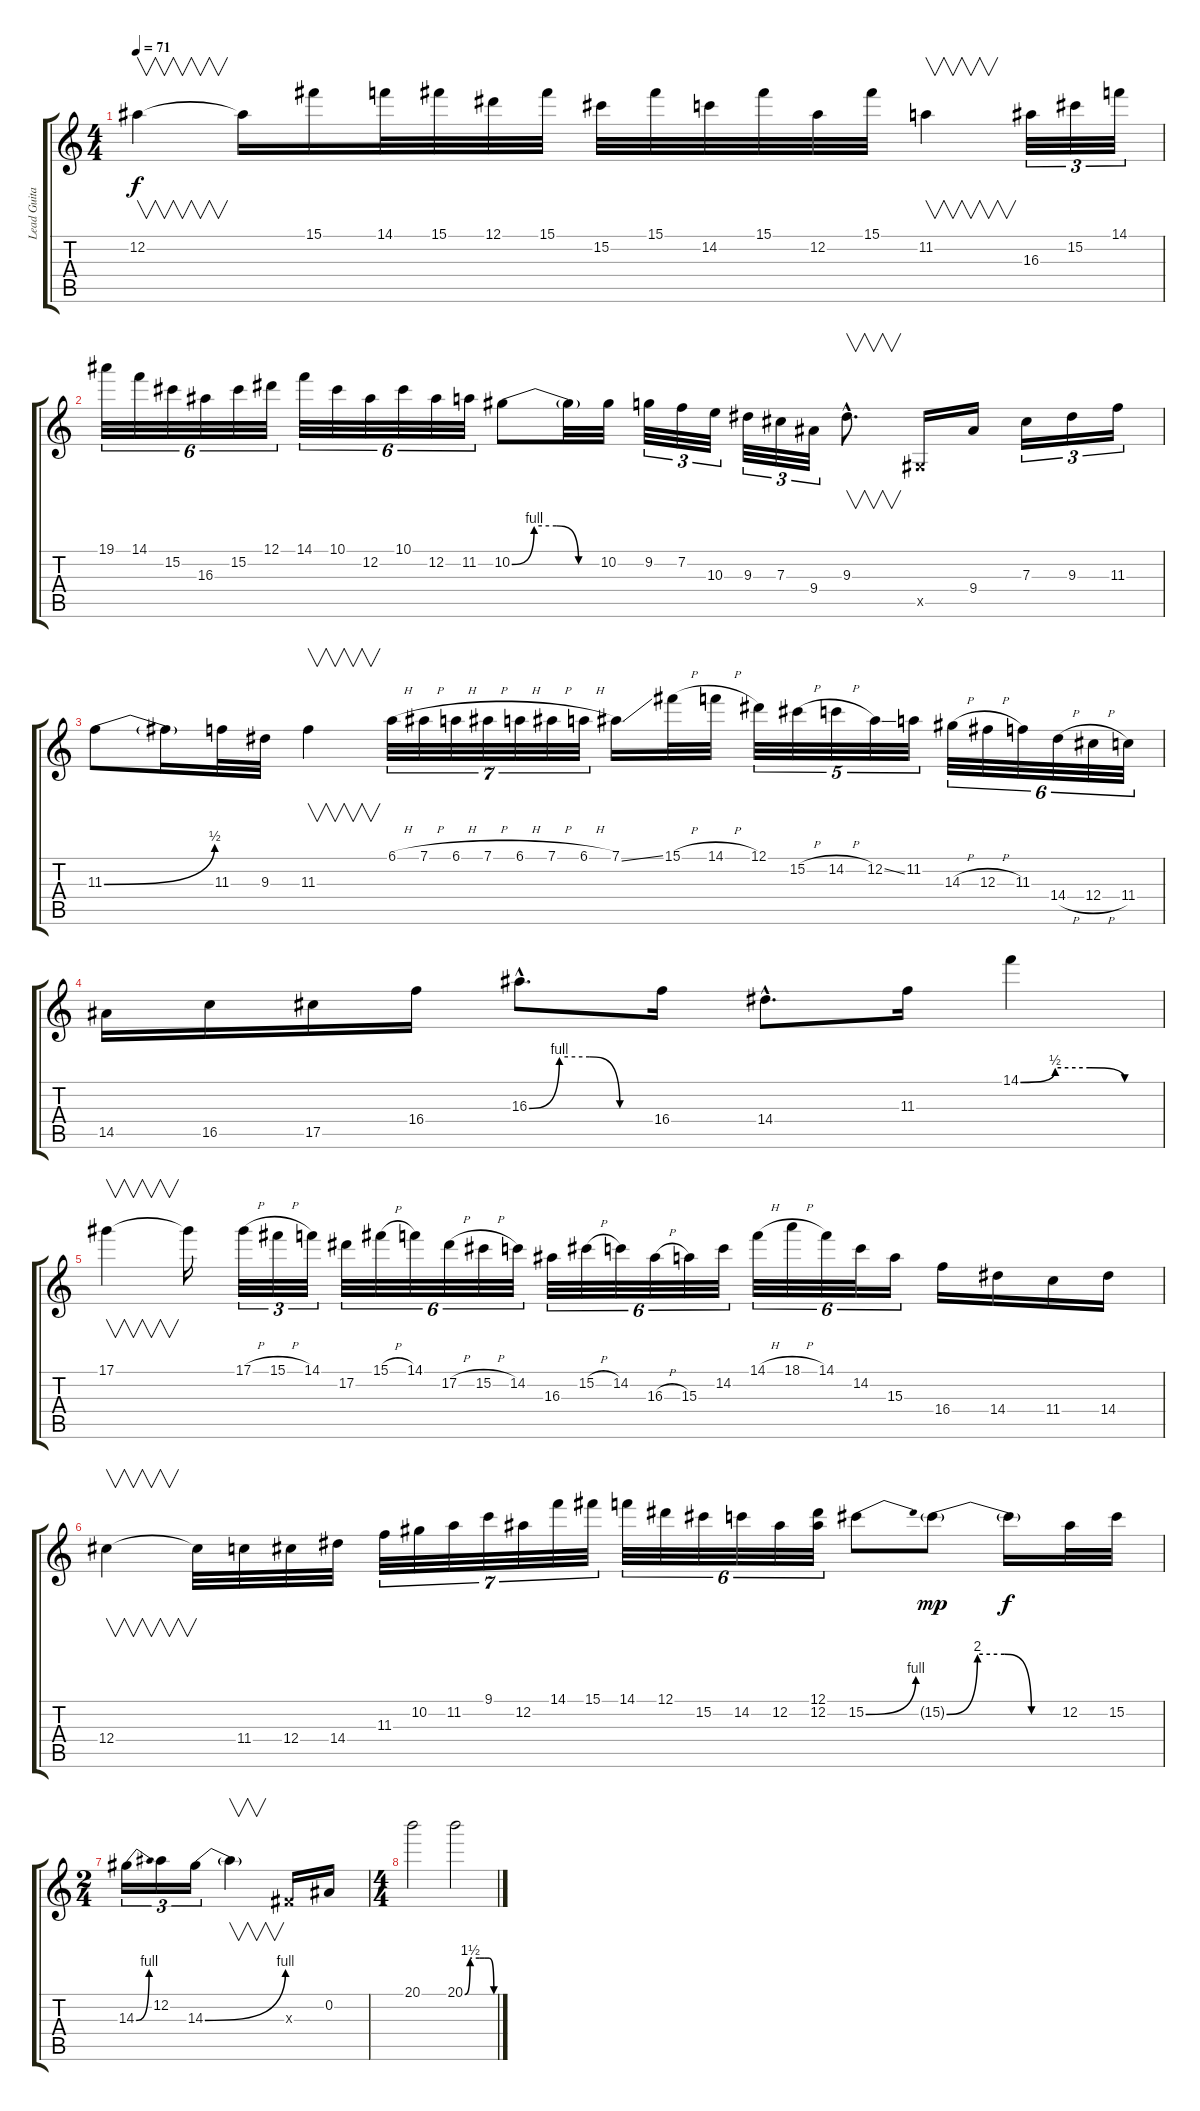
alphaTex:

\track ("Lead Guitar 1" "Lead Guita") {instrument overdrivenguitar}
\staff {score tabs}
\tuning (Eb4 Bb3 Gb3 Db3 Ab2 Eb2) {hide}
\ts (4 4)
\tempo 71
\clef g2
\ks c
12.2.4{v dy f} 12.2{t}.16 15.1.16 14.1.32 15.1.32 12.1.32 15.1.32 15.2.32 15.1.32 14.2.32 15.1.32 12.2.32 15.1.32 11.2.4{v} 16.3.32{tu (3 2)} 15.2.32{tu (3 2)} 14.1.32{tu (3 2)} |
19.1.32{tu (6 4)} 14.1.32{tu (6 4)} 15.2.32{tu (6 4)} 16.3.32{tu (6 4)} 15.2.32{tu (6 4)} 12.1.32{tu (6 4)} 14.1.32{tu (6 4)} 10.1.32{tu (6 4)} 12.2.32{tu (6 4)} 10.1.32{tu (6 4)} 12.2.32{tu (6 4)} 11.2.32{tu (6 4)} 10.2{be (custom 0 0 15 4 30 4 45 0 60 0)}.8 10.2{t}.32 10.2.32 9.2.32{tu (3 2)} 7.2.32{tu (3 2)} 10.3.32{tu (3 2)} 9.3.32{tu (3 2)} 7.3.32{tu (3 2)} 9.4.32{tu (3 2)} 9.3{hac}.8{v d} 0.5{x}.16 9.4.16 7.3.16{tu (3 2)} 9.3.16{tu (3 2)} 11.3.16{tu (3 2)} |
11.3{be (bend 0 0 60 2)}.8 11.3{t}.16 11.3.32 9.3.32 11.3.4{v} 6.1{h}.32{tu (7 4)} 7.1{h}.32{tu (7 4)} 6.1{h}.32{tu (7 4)} 7.1{h}.32{tu (7 4)} 6.1{h}.32{tu (7 4)} 7.1{h}.32{tu (7 4)} 6.1{h}.32{tu (7 4)} 7.1{ss}.16 15.1{h}.32 14.1{h}.32 12.1.32{tu (5 4)} 15.2{h}.32{tu (5 4)} 14.2{h}.32{tu (5 4)} 12.2{ss}.32{tu (5 4)} 11.2.32{tu (5 4)} 14.3{h}.32{tu (6 4)} 12.3{h}.32{tu (6 4)} 11.3.32{tu (6 4)} 14.4{h}.32{tu (6 4)} 12.4{h}.32{tu (6 4)} 11.4.32{tu (6 4)} |
14.5.16 16.5.16 17.5.16 16.4.16 16.3{be (custom 0 0 15 4 30 4 45 0 60 0) hac}.8{d} 16.4.16 14.4{hac}.8{d} 11.3.16 14.1{be (custom 0 0 15 2 30 2 45 0 60 0)}.4 |
17.1.4{v} 17.1{t}.16 17.1{h}.32{tu (3 2)} 15.1{h}.32{tu (3 2)} 14.1.32{tu (3 2)} 17.2.32{tu (6 4)} 15.1{h}.32{tu (6 4)} 14.1.32{tu (6 4)} 17.2{h}.32{tu (6 4)} 15.2{h}.32{tu (6 4)} 14.2.32{tu (6 4)} 16.3.32{tu (6 4)} 15.2{h}.32{tu (6 4)} 14.2.32{tu (6 4)} 16.3{h}.32{tu (6 4)} 15.3.32{tu (6 4)} 14.2.32{tu (6 4)} 14.1{h}.32{tu (6 4)} 18.1{h}.32{tu (6 4)} 14.1.32{tu (6 4)} 14.2.32{tu (6 4)} 15.3.16{tu (6 4)} 16.4.16 14.4.16 11.4.16 14.4.16 |
12.4.4{v} 12.4{t}.32 11.4.32 12.4.32 14.4.32 11.3.32{tu (7 4)} 10.2.32{tu (7 4)} 11.2.32{tu (7 4)} 9.1.32{tu (7 4)} 12.2.32{tu (7 4)} 14.1.32{tu (7 4)} 15.1.32{tu (7 4)} 14.1.32{tu (6 4)} 12.1.32{tu (6 4)} 15.2.32{tu (6 4)} 14.2.32{tu (6 4)} 12.2.32{tu (6 4)} (12.1 12.2).32{tu (6 4)} 15.2{be (bend 0 0 60 4)}.8 15.2{be (custom 0 0 16 8 30 8 44 0 60 0) g}.8{dy mp} 15.2{t}.16{dy f} 12.2.32 15.2.32 |
\ts (2 4)
14.3{be (bend 0 0 60 4)}.16{tu (3 2)} 12.2.16{tu (3 2)} 14.3{be (bend 0 0 60 4)}.16{tu (3 2)} 14.3{t}.4{v} 0.3{x}.16 0.2.16 |
\ts (4 4)
20.1.2 20.1{be (custom 0 0 11 6 15 6 30 6 40 6 50 6 60 0)}.2
